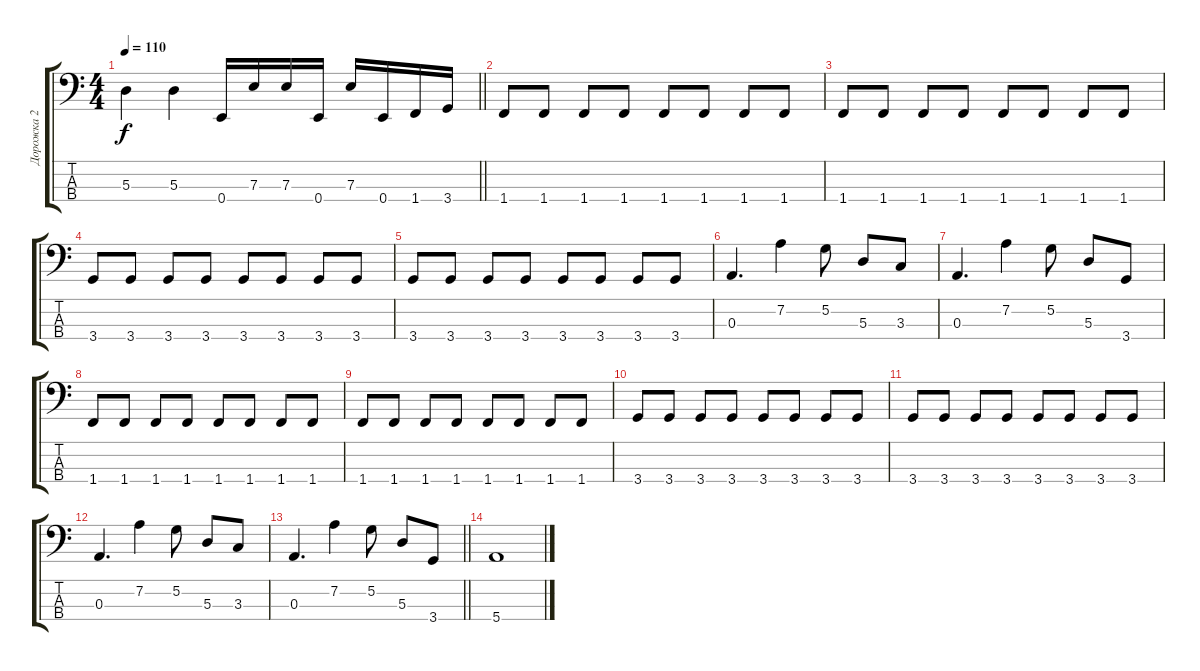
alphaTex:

\track ("Дорожка 2" "Дорожка 2") {instrument electricbassfinger}
\staff {score tabs}
\tuning (G2 D2 A1 E1) {hide}
\ts (4 4)
\tempo 110
\clef f4
\barLineRight lightlight
\ks c
5.3.4{dy f} 5.3.4 0.4.16 7.3.16 7.3.16 0.4.16 7.3.16 0.4.16 1.4.16 3.4.16 |
1.4.8 1.4.8 1.4.8 1.4.8 1.4.8 1.4.8 1.4.8 1.4.8 |
1.4.8 1.4.8 1.4.8 1.4.8 1.4.8 1.4.8 1.4.8 1.4.8 |
3.4.8 3.4.8 3.4.8 3.4.8 3.4.8 3.4.8 3.4.8 3.4.8 |
3.4.8 3.4.8 3.4.8 3.4.8 3.4.8 3.4.8 3.4.8 3.4.8 |
0.3.4{d} 7.2.4 5.2.8 5.3.8 3.3.8 |
0.3.4{d} 7.2.4 5.2.8 5.3.8 3.4.8 |
1.4.8 1.4.8 1.4.8 1.4.8 1.4.8 1.4.8 1.4.8 1.4.8 |
1.4.8 1.4.8 1.4.8 1.4.8 1.4.8 1.4.8 1.4.8 1.4.8 |
3.4.8 3.4.8 3.4.8 3.4.8 3.4.8 3.4.8 3.4.8 3.4.8 |
3.4.8 3.4.8 3.4.8 3.4.8 3.4.8 3.4.8 3.4.8 3.4.8 |
0.3.4{d} 7.2.4 5.2.8 5.3.8 3.3.8 |
\barLineRight lightlight
0.3.4{d} 7.2.4 5.2.8 5.3.8 3.4.8 |
5.4.1
